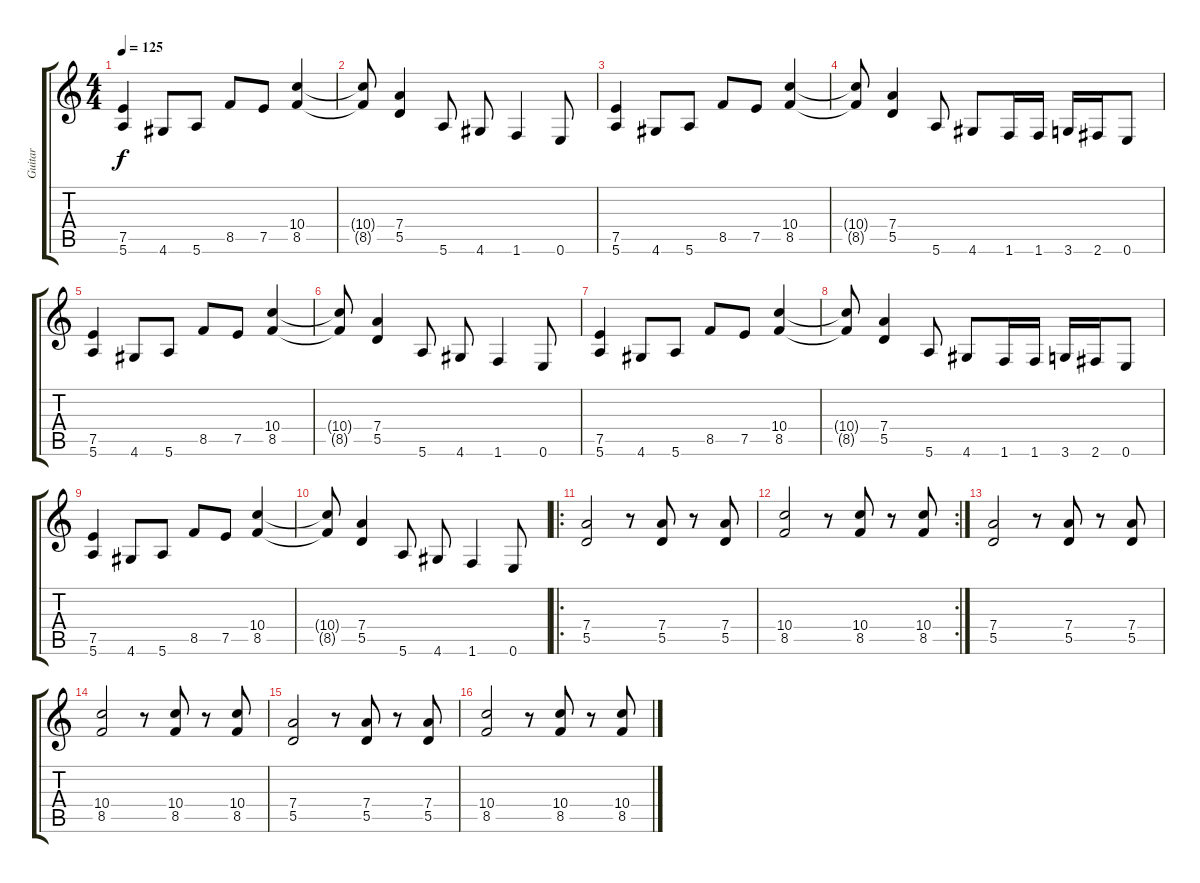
\track ("Guitar" "Guitar") {instrument distortionguitar}
\staff {score tabs}
\tuning (E4 B3 G3 D3 A2 E2) {hide}
\ts (4 4)
\tempo 125
\clef g2
\ks c
(7.5 5.6).4{dy f} 4.6.8 5.6.8 8.5.8 7.5.8 (10.4 8.5).4 |
(10.4{t} 8.5{t}).8 (7.4 5.5).4 5.6.8 4.6.8 1.6.4 0.6.8 |
(7.5 5.6).4 4.6.8 5.6.8 8.5.8 7.5.8 (10.4 8.5).4 |
(10.4{t} 8.5{t}).8 (7.4 5.5).4 5.6.8 4.6.8 1.6.16 1.6.16 3.6.16 2.6.16 0.6.8 |
(7.5 5.6).4 4.6.8 5.6.8 8.5.8 7.5.8 (10.4 8.5).4 |
(10.4{t} 8.5{t}).8 (7.4 5.5).4 5.6.8 4.6.8 1.6.4 0.6.8 |
(7.5 5.6).4 4.6.8 5.6.8 8.5.8 7.5.8 (10.4 8.5).4 |
(10.4{t} 8.5{t}).8 (7.4 5.5).4 5.6.8 4.6.8 1.6.16 1.6.16 3.6.16 2.6.16 0.6.8 |
(7.5 5.6).4 4.6.8 5.6.8 8.5.8 7.5.8 (10.4 8.5).4 |
(10.4{t} 8.5{t}).8 (7.4 5.5).4 5.6.8 4.6.8 1.6.4 0.6.8 |
\ro
(7.4 5.5).2 r.8 (7.4 5.5).8 r.8 (7.4 5.5).8 |
\rc 2
(10.4 8.5).2 r.8 (10.4 8.5).8 r.8 (10.4 8.5).8 |
(7.4 5.5).2 r.8 (7.4 5.5).8 r.8 (7.4 5.5).8 |
(10.4 8.5).2 r.8 (10.4 8.5).8 r.8 (10.4 8.5).8 |
(7.4 5.5).2 r.8 (7.4 5.5).8 r.8 (7.4 5.5).8 |
(10.4 8.5).2 r.8 (10.4 8.5).8 r.8 (10.4 8.5).8
